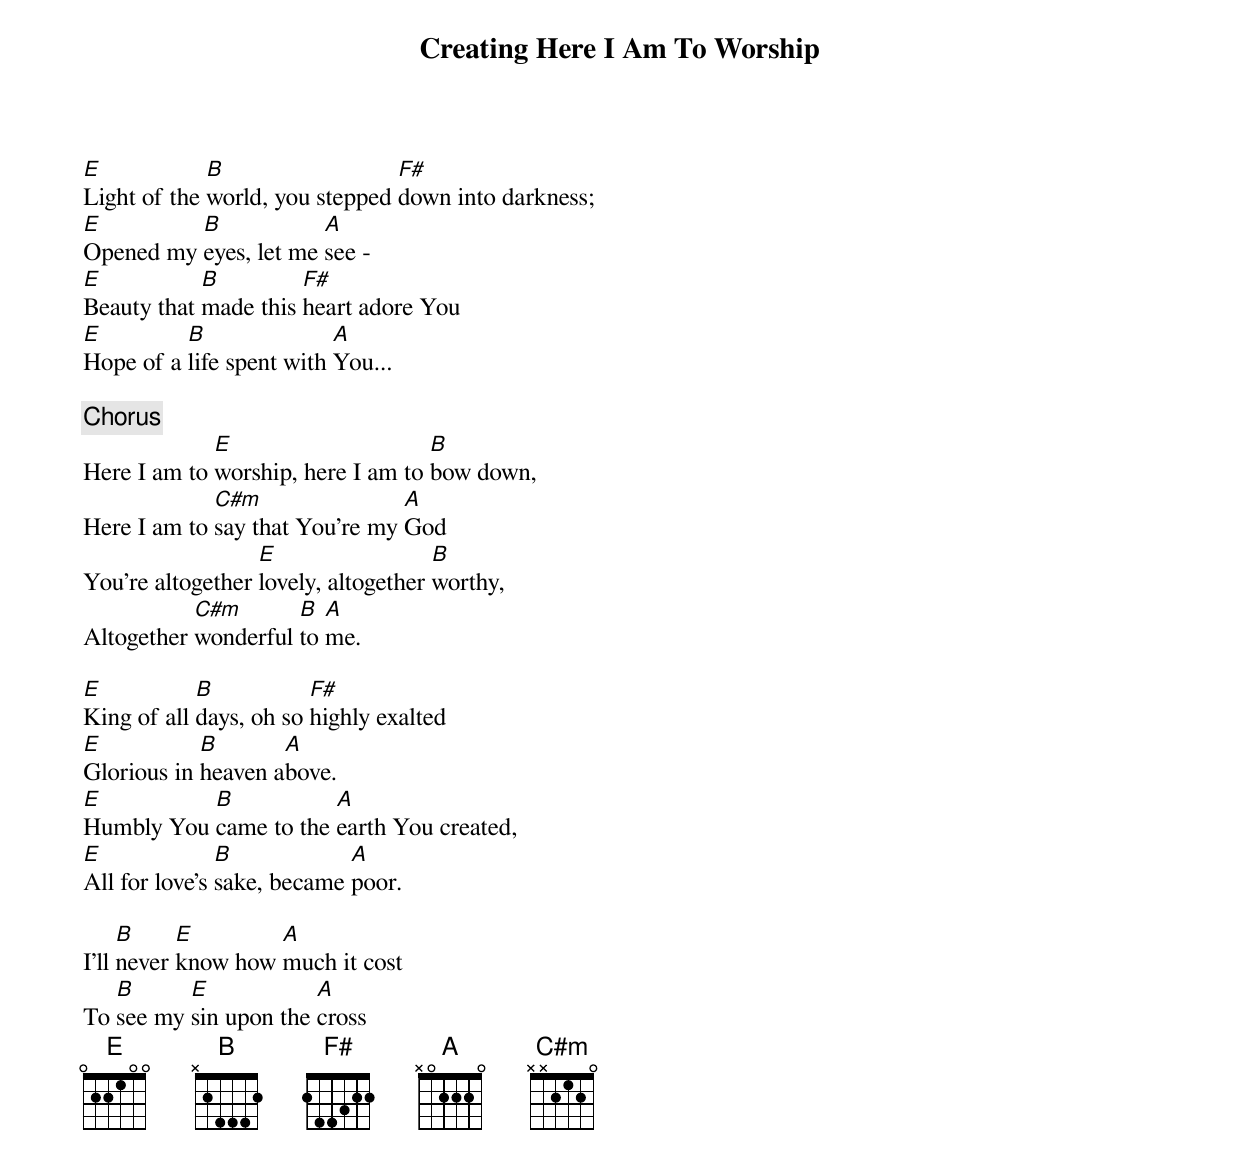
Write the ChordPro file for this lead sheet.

{Title: Creating Here I Am To Worship}

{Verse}
[E]Light of the [B]world, you stepped [F#]down into darkness;
[E]Opened my [B]eyes, let me [A]see -
[E]Beauty that [B]made this [F#]heart adore You
[E]Hope of a [B]life spent with [A]You...

{Chorus}
Here I am to [E]worship, here I am to [B]bow down,
Here I am to [C#m]say that You're my [A]God
You're altogether [E]lovely, altogether [B]worthy,
Altogether [C#m]wonderful [B]to [A]me.

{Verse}
[E]King of all [B]days, oh so [F#]highly exalted
[E]Glorious in [B]heaven a[A]bove.
[E]Humbly You [B]came to the [A]earth You created,
[E]All for love's [B]sake, became [A]poor.

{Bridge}
I'll [B]never [E]know how [A]much it cost
To [B]see my [E]sin upon the [A]cross
